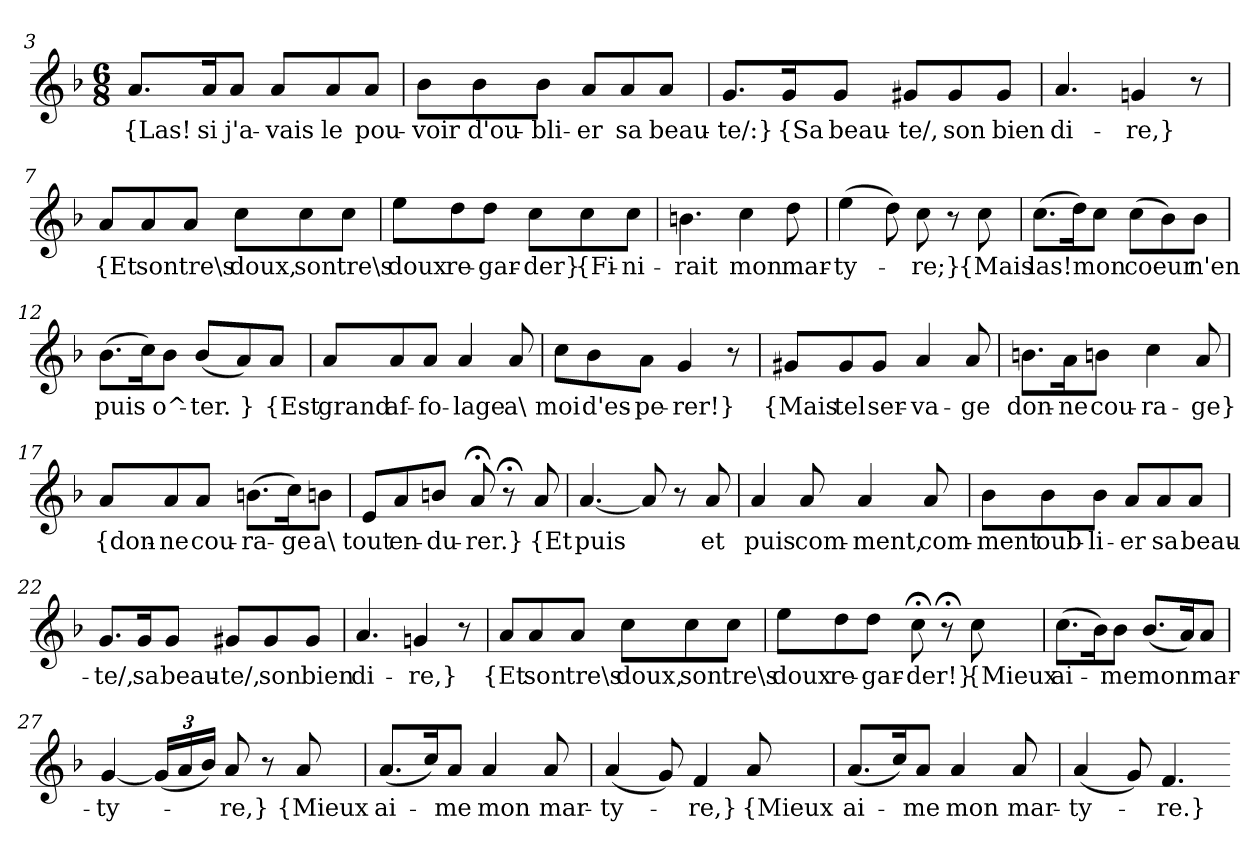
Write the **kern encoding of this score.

**kern	**text
*part1	*part1
*staff1	*staff1
*clefG2	*
*k[b-]	*
*M6/8	*
=3	=3
8.a/L	{Las!
16a/K	si
8a/J	j'a-
8a/L	-vais
8a/	le
8a/J	pou-
=4	=4
8b-\L	-voir
8b-\	d'ou-
8b-\J	-bli-
8a/L	er
8a/	sa
8a/J	beau-
=5	=5
8.g/L	-te/:}
16g/K	{Sa
8g/J	beau-
8g#X/L	-te/,
8g#/	son
8g#/J	bien
=6	=6
4.a	di-
4gn	-re,}
8r	.
=7	=7
8a/L	{Et
8a/	son
8a/J	tre\s
8cc\L	doux,
8cc\	son
8cc\J	tre\s
=8	=8
8ee\L	doux
8dd\	re-
8dd\J	-gar-
8cc\L	-der}
8cc\	{Fi-
8cc\J	-ni-
=9	=9
4.bn	-rait
4cc	mon
8dd	mar-
=10	=10
(4ee	-ty-
8dd)	.
8cc	-re;}
8r	.
8cc	{Mais
=11	=11
(8.cc\L	las!
16dd\K)	.
8cc\J	mon
(8cc\L	coeur
8b-\)	.
8b-\J	n'en
=12	=12
(8.b-\L	puis
16cc\K)	.
8b-\J	o^-
(8b-/L	-ter.
8a/)	}
8a/J	{Est
=13	=13
8a/L	grand
8a/	af-
8a/J	-fo-
4a	-lage
8a	a\
=14	=14
8cc\L	moi
8b-\	d'es-
8a\J	-pe-
4g	-rer!}
8r	.
=15	=15
8g#X/L	{Mais
8g#/	tel
8g#/J	ser-
4a	-va-
8a	-ge
=16	=16
8.bn\L	don-
16a\K	-ne
8bn\J	cou-
4cc	-ra-
8a	-ge}
=17	=17
8a/L	{don-
8a/	-ne
8a/J	cou-
(8.bn\L	-ra-
16cc\K)	-ge
8bn\J	a\
=18	=18
8e/L	tout
8a/	en-
8bn/J	-du-
8a;<	-rer.}
8r;<	.
8a	{Et
=19	=19
[4.a	puis
8a]	.
8r	.
8a	et
=20	=20
4a	puis
8a	com-
4a	-ment,
8a	com-
=21	=21
8b-\L	-ment
8b-\	oub-
8b-\J	-li-
8a/L	-er
8a/	sa
8a/J	beau-
=22	=22
8.g/L	-te/,
16g/K	sa
8g/J	beau-
8g#X/L	-te/,
8g#/	son
8g#/J	bien
=23	=23
4.a	di-
4gn	-re,}
8r	.
=24	=24
8a/L	{Et
8a/	son
8a/J	tre\s
8cc\L	doux,
8cc\	son
8cc\J	tre\s
=25	=25
8ee\L	doux
8dd\	re-
8dd\J	-gar-
8cc;<	-der!}
8r;<	.
8cc	{Mieux
=26	=26
(8.cc\L	ai-
16b-\K)	.
8b-\J	-me
(8.b-/L	mon
16a/K)	.
8a/J	mar-
=27	=27
[4g	-ty-
(24g/LL]	.
24a/	.
24b-/JJ)	.
8a	-re,}
8r	.
8a	{Mieux
=28	=28
(8.a/L	ai-
16cc/K)	.
8a/J	-me
4a	mon
8a	mar-
=29	=29
(4a	-ty-
8g)	.
4f	-re,}
8a	{Mieux
=30	=30
(8.a/L	ai-
16cc/K)	.
8a/J	-me
4a	mon
8a	mar-
=31	=31
(4a	-ty-
8g)	.
4.f	-re.}
=-	=-
*-	*-
